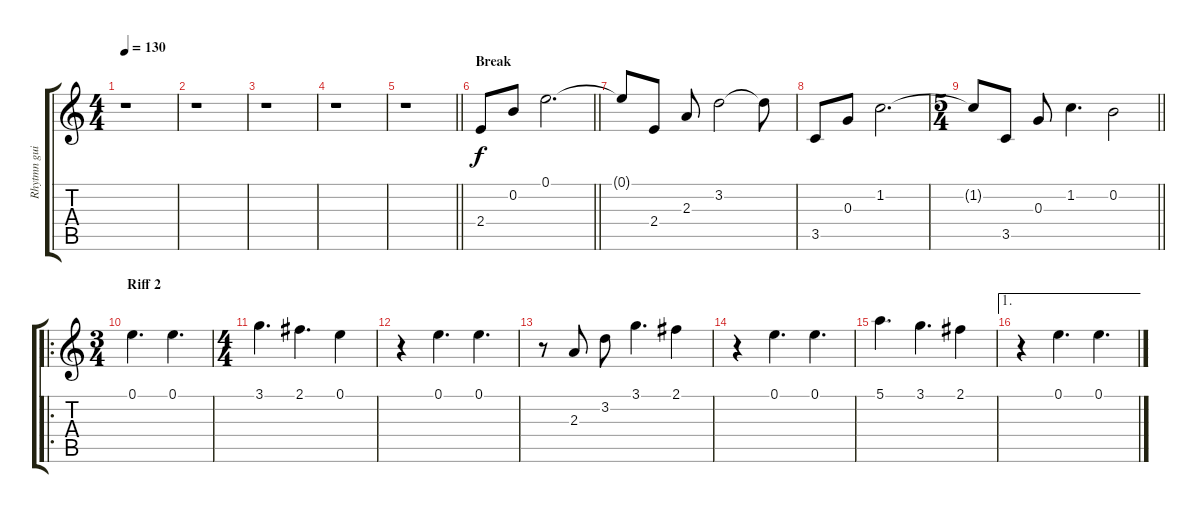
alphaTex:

\track ("Rhytmn guitar" "Rhytmn gui") {instrument electricguitarclean}
\staff {score tabs}
\tuning (E4 B3 G3 D3 A2 E2) {hide}
\ts (4 4)
\tempo 130
\clef g2
\ks c
r.1{dy f} |
r.1 |
r.1 |
r.1 |
\barLineRight lightlight
r.1 |
\section ("" "Break")
\barLineRight lightlight
2.4.8 0.2.8 0.1.2{d} |
0.1{t}.8 2.4.8 2.3.8 3.2.2 3.2{t}.8 |
3.5.8 0.3.8 1.2.2{d} |
\ts (5 4)
\barLineRight lightlight
1.2{t}.8 3.5.8 0.3.8 1.2.4{d} 0.2.2 |
\ro
\ts (3 4)
\section ("" "Riff 2")
0.1.4{d} 0.1.4{d} |
\ts (4 4)
3.1.4{d} 2.1.4{d} 0.1.4 |
r.4 0.1.4{d} 0.1.4{d} |
r.8 2.3.8 3.2.8 3.1.4{d} 2.1.4 |
r.4 0.1.4{d} 0.1.4{d} |
5.1.4{d} 3.1.4{d} 2.1.4 |
\ae 1
r.4 0.1.4{d} 0.1.4{d}
